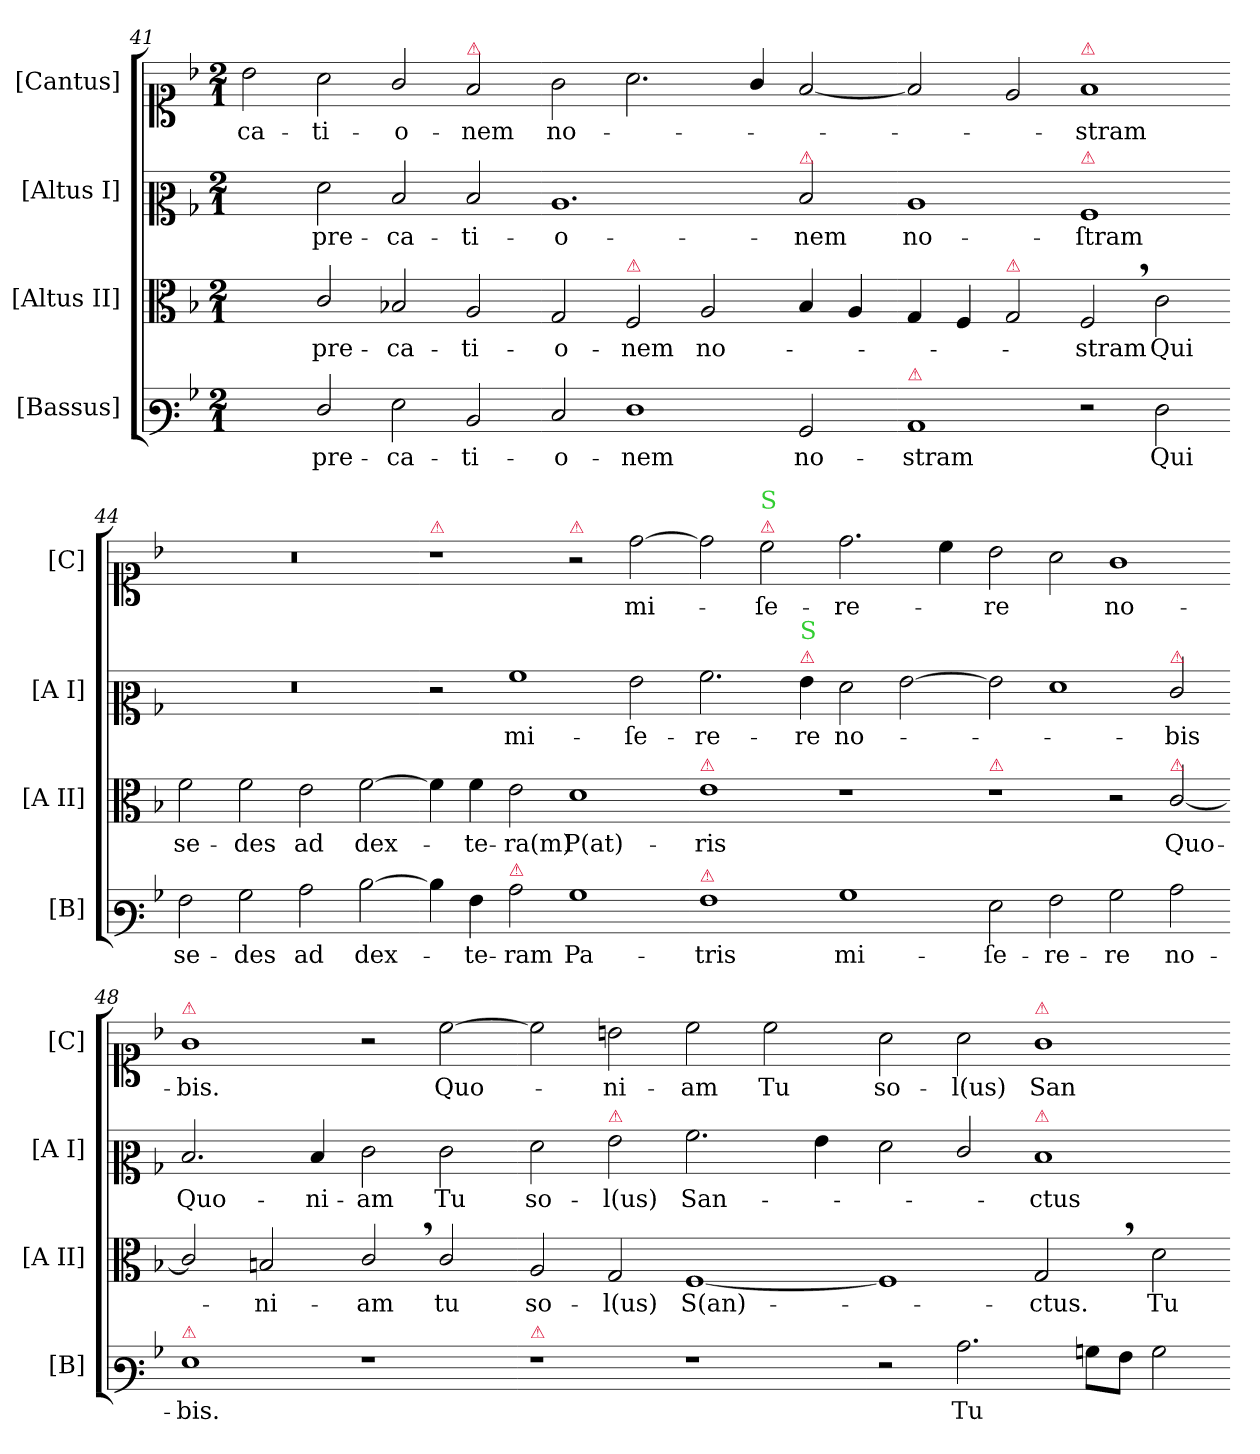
**kern	**text	**kern	**text	**kern	**text	**kern	**text
*part4	*part4	*part3	*part3	*part2	*part2	*part1	*part1
*staff4	*staff4	*staff3	*staff3	*staff2	*staff2	*staff1	*staff1
*I"[Bassus]	*	*I"[Altus II]	*	*I"[Altus I]	*	*I"[Cantus]	*
*I'[B]	*	*I'[A II]	*	*I'[A I]	*	*I'[C]	*
*clefF3	*	*clefC3	*	*clefC2	*	*clefC1	*
*k[b-]	*	*k[b-]	*	*k[b-]	*	*k[b-]	*
*M2/1	*	*M2/1	*	*M2/1	*	*M2/1	*
=41	=41	=41	=41	=41	=41	=41	=41
2ryy	.	2ryy	.	2ryy	.	2b-\	-ca-
2F/	-pre-	2c/	-pre-	2f\	-pre-	2a\	-ti-
2G\	-ca-	2B-X/	-ca-	2d/	-ca-	2g/	-o-
!	!	!	!	!	!	!LO:TX:a:color=crimson:t=⚠	!
2D/	-ti-	2A/	-ti-	2d/	-ti-	2f/	-nem
=42-	=42-	=42-	=42-	=42-	=42-	=42-	=42-
2E/	-o-	2G/	-o-	1.c/	-o-	2g\	no-
!	!	!LO:TX:a:color=crimson:t=⚠	!	!	!	!	!
1F\	-nem	2F/	-nem	.	.	2.a\	.
.	.	2A/	no-	.	.	.	.
.	.	.	.	.	.	4g/	.
!	!	!	!	!LO:TX:a:color=crimson:t=⚠	!	!	!
2BB-/	no-	4B-/	.	2d/	-nem	[2f/	.
.	.	4A/	.	.	.	.	.
=43-	=43-	=43-	=43-	=43-	=43-	=43-	=43-
!LO:TX:a:color=crimson:t=⚠	!	!	!	!	!	!	!
1C/	-stram	4G/	.	1c/	no-	2f/]	.
.	.	4F/	.	.	.	.	.
!	!	!LO:TX:a:color=crimson:t=⚠	!	!	!	!	!
.	.	2G/	.	.	.	2e/	.
!	!	!	!	!	!	!LO:TX:a:color=crimson:t=⚠	!
!	!	!	!	!LO:TX:a:color=crimson:t=⚠	!	!	!
2r	.	2F,/	-stram	1A/	-ſtram	1f/	-stram
2F\	Qui	2c\	Qui	.	.	.	.
=44-	=44-	=44-	=44-	=44-	=44-	=44-	=44-
2A\	se-	2f\	se-	0r	.	0r	.
2B-\	-des	2f\	-des	.	.	.	.
2c\	ad	2e\	ad	.	.	.	.
[2d\	dex-	[2f\	dex-	.	.	.	.
=45-	=45-	=45-	=45-	=45-	=45-	=45-	=45-
!	!	!	!	!	!	!LO:TX:a:color=crimson:t=⚠	!
4d\]	.	4f\]	.	2r	.	1r	.
4A\	-te-	4f\	-te-	.	.	.	.
!LO:TX:a:color=crimson:t=⚠	!	!	!	!	!	!	!
2c\	-ram	2e\	-ra(m)	1a\	mi-	.	.
!	!	!	!	!	!	!LO:TX:a:color=crimson:t=⚠	!
1B-\	Pa-	1d\	P(at)-	.	.	2r	.
.	.	.	.	2g\	-ſe-	[2dd\	mi-
=46-	=46-	=46-	=46-	=46-	=46-	=46-	=46-
!	!	!LO:TX:a:color=crimson:t=⚠	!	!	!	!	!
!LO:TX:a:color=crimson:t=⚠	!	!	!	!	!	!	!
1A\	-tris	1e\	-ris	2.a\	-re-	2dd\]	.
!	!	!	!	!	!	!LO:TX:a:color=crimson:t=⚠	!
!	!	!	!	!	!	!LO:TX:a:color=limegreen:t=S	!
.	.	.	.	.	.	2cc\	-ſe-
!	!	!	!	!LO:TX:a:color=crimson:t=⚠	!	!	!
!	!	!	!	!LO:TX:a:color=limegreen:t=S	!	!	!
.	.	.	.	4g\	-re	.	.
1B-\	mi-	1r	.	2f\	no-	2.dd\	-re-
.	.	.	.	[2g\	.	.	.
.	.	.	.	.	.	4cc\	.
=47-	=47-	=47-	=47-	=47-	=47-	=47-	=47-
!	!	!LO:TX:a:color=crimson:t=⚠	!	!	!	!	!
2G\	-ſe-	1r	.	2g\]	.	2b-\	-re
2A\	-re-	.	.	1f\	.	2a\	.
2B-\	-re	2r	.	.	.	1g\	no-
!	!	!	!	!LO:TX:a:color=crimson:t=⚠	!	!	!
!	!	!LO:TX:a:color=crimson:t=⚠	!	!	!	!	!
2c\	no-	[2c/	Quo-	2e/	bis	.	.
=48-	=48-	=48-	=48-	=48-	=48-	=48-	=48-
!	!	!	!	!	!	!LO:TX:a:color=crimson:t=⚠	!
!LO:TX:a:color=crimson:t=⚠	!	!	!	!	!	!	!
1G\	-bis.	2c/]	.	2.d/	Quo-	1g\	-bis.
.	.	2Bn/	-ni-	.	.	.	.
.	.	.	.	4d/	-ni-	.	.
1r	.	2c,/	-am	2e\	-am	2r	.
.	.	2c/	tu	2e\	Tu	[2cc\	Quo-
=49-	=49-	=49-	=49-	=49-	=49-	=49-	=49-
!LO:TX:a:color=crimson:t=⚠	!	!	!	!	!	!	!
1r	.	2A/	so-	2f\	so-	2cc\]	.
!	!	!	!	!LO:TX:a:color=crimson:t=⚠	!	!	!
.	.	2G/	-l(us)	2g\	-l(us)	2bn\	-ni-
1r	.	[1F/	S(an)-	2.a\	San-	2cc\	-am
.	.	.	.	.	.	2cc\	Tu
.	.	.	.	4g\	.	.	.
=50-	=50-	=50-	=50-	=50-	=50-	=50-	=50-
2r	.	1F/]	.	2f\	.	2a\	so-
2.c\	Tu	.	.	2e/	.	2a\	-l(us)
!	!	!	!	!	!	!LO:TX:a:color=crimson:t=⚠	!
!	!	!	!	!LO:TX:a:color=crimson:t=⚠	!	!	!
.	.	2G,/	-ctus.	1d/	-ctus	1g\	San-
8Bn\L	.	.	.	.	.	.	.
8A\J	.	.	.	.	.	.	.
2B\	.	2d\	Tu	.	.	.	.
=-	=-	=-	=-	=-	=-	=-	=-
*-	*-	*-	*-	*-	*-	*-	*-
